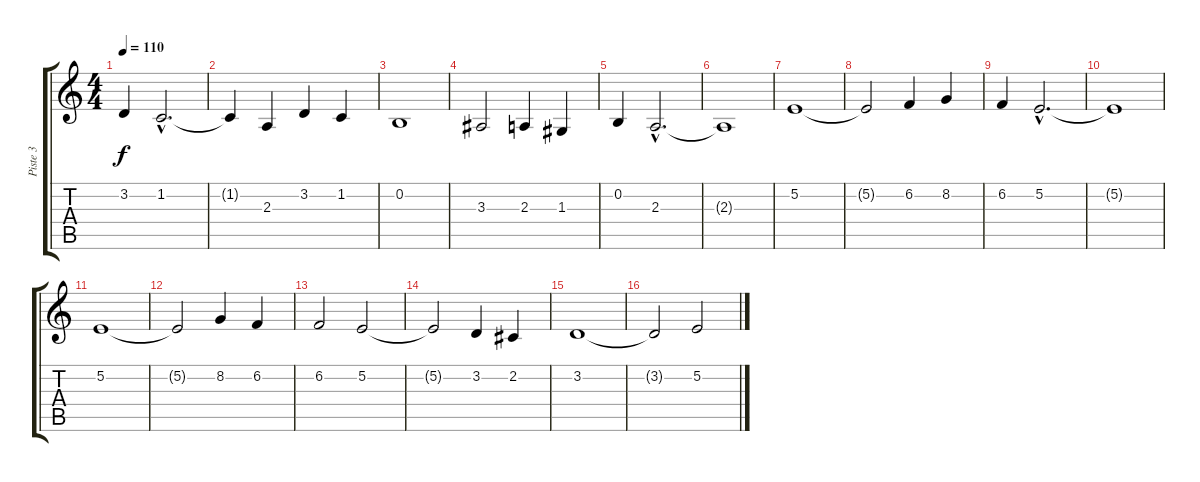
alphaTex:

\track ("Piste 3" "Piste 3") {instrument accordion}
\staff {score tabs}
\tuning (E4 B3 G3 D3 A2 E2) {hide}
\ts (4 4)
\tempo 110
\clef g2
\ks c
3.2.4{dy f} 1.2{hac}.2{d} |
1.2{t}.4 2.3.4 3.2.4 1.2.4 |
0.2.1 |
3.3.2 2.3.4 1.3.4 |
0.2.4 2.3{hac}.2{d} |
2.3{t}.1 |
\section ("" "")
5.2.1 |
5.2{t}.2 6.2.4 8.2.4 |
6.2.4 5.2{hac}.2{d} |
5.2{t}.1 |
5.2.1 |
5.2{t}.2 8.2.4 6.2.4 |
6.2.2 5.2.2 |
5.2{t}.2 3.2.4 2.2.4 |
3.2.1 |
3.2{t}.2 5.2.2
